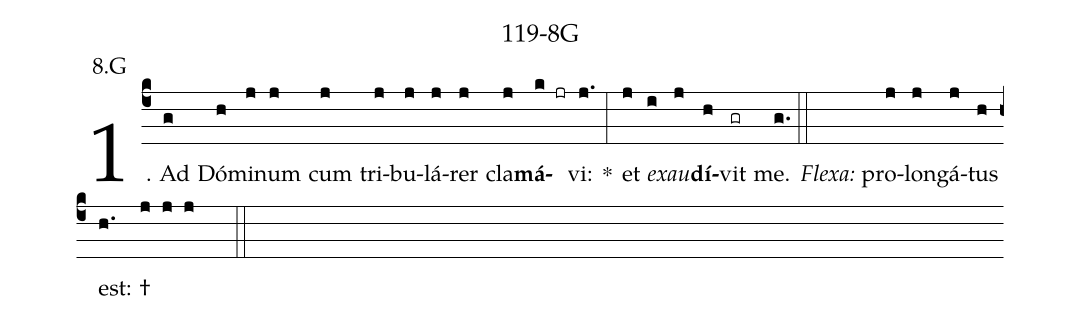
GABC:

name: 119-8G;
annotation: 8.G;
%%
(c4)1. Ad(g) Dó(h)mi(j)num(j) cum(j) tri(j)bu(j)lá(j)rer(j) cla(j)<b>má</b>(k jr)vi:(j.) *(:) et(j) <i>ex</i>(i)<i>au</i>(j)<b>dí</b>(h)vit(gr) me.(g.) (::)
<i>Flexa:</i>(////)  pro(j)lon(j)gá(j)tus(h) est: †(h.//// j j j  ::)
